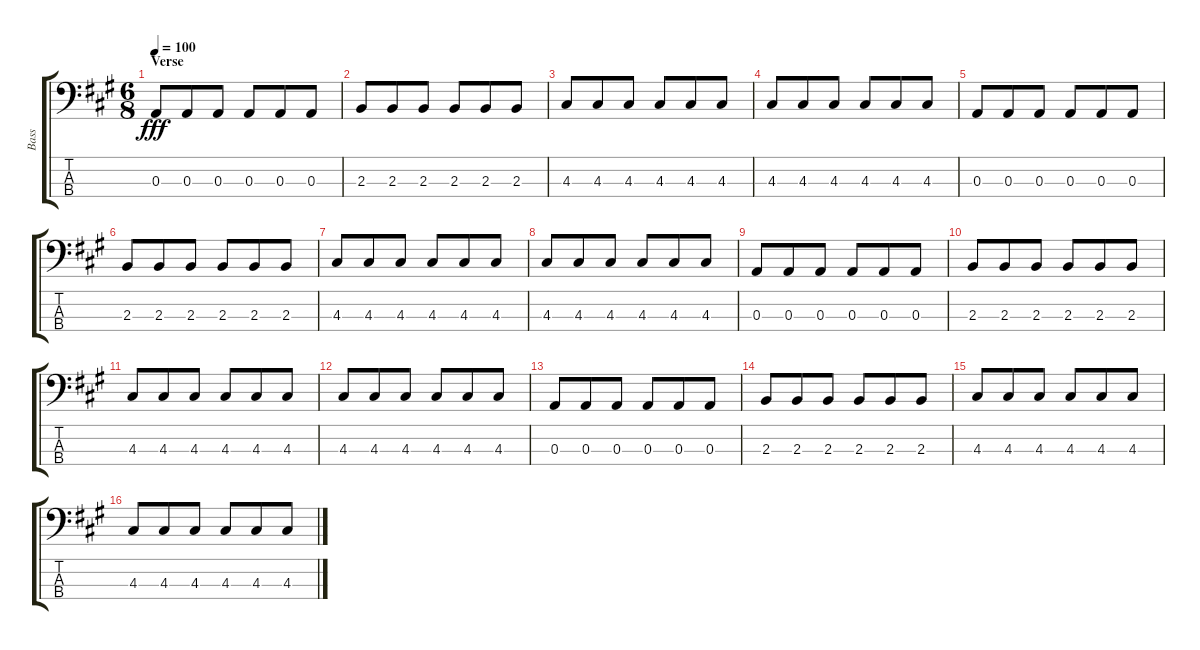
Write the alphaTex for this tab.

\track ("Bass" "Bass") {instrument electricbassfinger}
\staff {score tabs}
\tuning (G2 D2 A1 E1) {hide}
\ts (6 8)
\section ("" "Verse")
\tempo 100
\clef f4
\ks a
0.3.8{dy fff} 0.3.8 0.3.8 0.3.8 0.3.8 0.3.8 |
2.3.8 2.3.8 2.3.8 2.3.8 2.3.8 2.3.8 |
4.3.8 4.3.8 4.3.8 4.3.8 4.3.8 4.3.8 |
4.3.8 4.3.8 4.3.8 4.3.8 4.3.8 4.3.8 |
0.3.8 0.3.8 0.3.8 0.3.8 0.3.8 0.3.8 |
2.3.8 2.3.8 2.3.8 2.3.8 2.3.8 2.3.8 |
4.3.8 4.3.8 4.3.8 4.3.8 4.3.8 4.3.8 |
4.3.8 4.3.8 4.3.8 4.3.8 4.3.8 4.3.8 |
0.3.8 0.3.8 0.3.8 0.3.8 0.3.8 0.3.8 |
2.3.8 2.3.8 2.3.8 2.3.8 2.3.8 2.3.8 |
4.3.8 4.3.8 4.3.8 4.3.8 4.3.8 4.3.8 |
4.3.8 4.3.8 4.3.8 4.3.8 4.3.8 4.3.8 |
0.3.8 0.3.8 0.3.8 0.3.8 0.3.8 0.3.8 |
2.3.8 2.3.8 2.3.8 2.3.8 2.3.8 2.3.8 |
4.3.8 4.3.8 4.3.8 4.3.8 4.3.8 4.3.8 |
4.3.8 4.3.8 4.3.8 4.3.8 4.3.8 4.3.8
